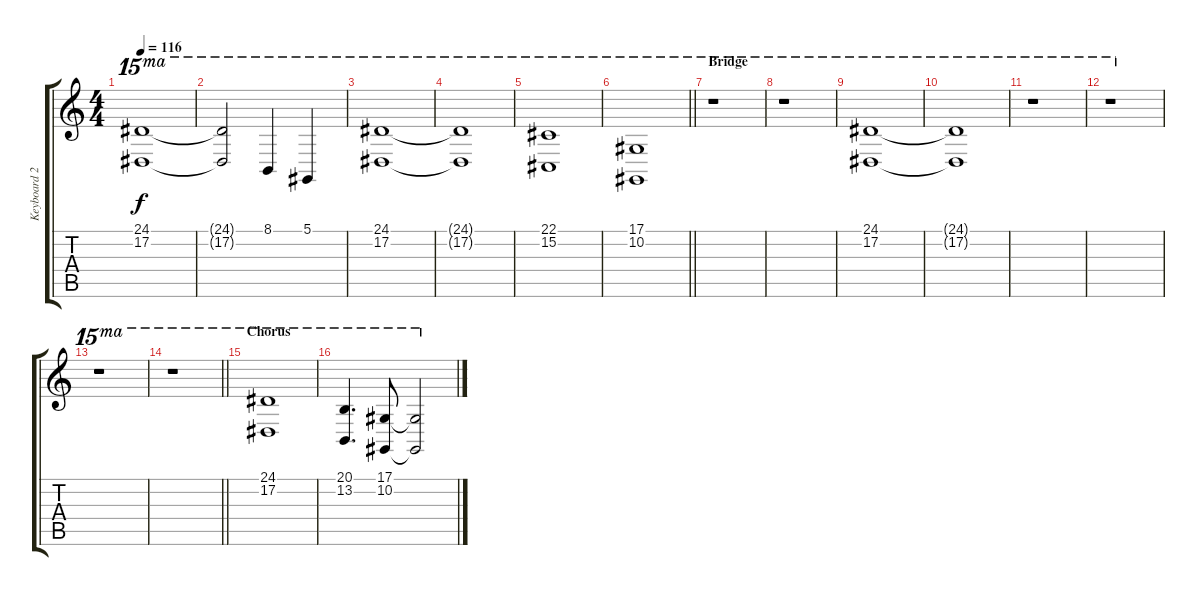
\track ("Keyboard 2" "Keyboard 2") {instrument stringensemble1}
\staff {score tabs}
\tuning (Eb4 Bb3 Gb3 Db3 Ab2 Eb2) {hide}
\ts (4 4)
\tempo 116
\clef g2
\ks c
(24.1{t} 17.2{t}).1{ot 15ma dy f} |
(24.1{t} 17.2{t}).2{ot 15ma} 8.1.4{ot 15ma} 5.1.4{ot 15ma} |
(24.1 17.2).1{ot 15ma} |
(24.1{t} 17.2{t}).1{ot 15ma} |
(22.1 15.2).1{ot 15ma} |
\barLineRight lightlight
(17.1 10.2).1{ot 15ma} |
\section ("" "Bridge")
r.1{ot 15ma} |
r.1{ot 15ma} |
(24.1 17.2).1{ot 15ma} |
(24.1{t} 17.2{t}).1{ot 15ma} |
r.1{ot 15ma} |
r.1{ot 15ma} |
r.1{ot 15ma} |
\barLineRight lightlight
r.1{ot 15ma} |
\section ("" "Chorus")
(24.1 17.2).1{ot 15ma instrument stringensemble2} |
(20.1 13.2).4{d ot 15ma instrument stringensemble1} (17.1 10.2).8{ot 15ma} (17.1{t} 10.2{t}).2{ot 15ma}
